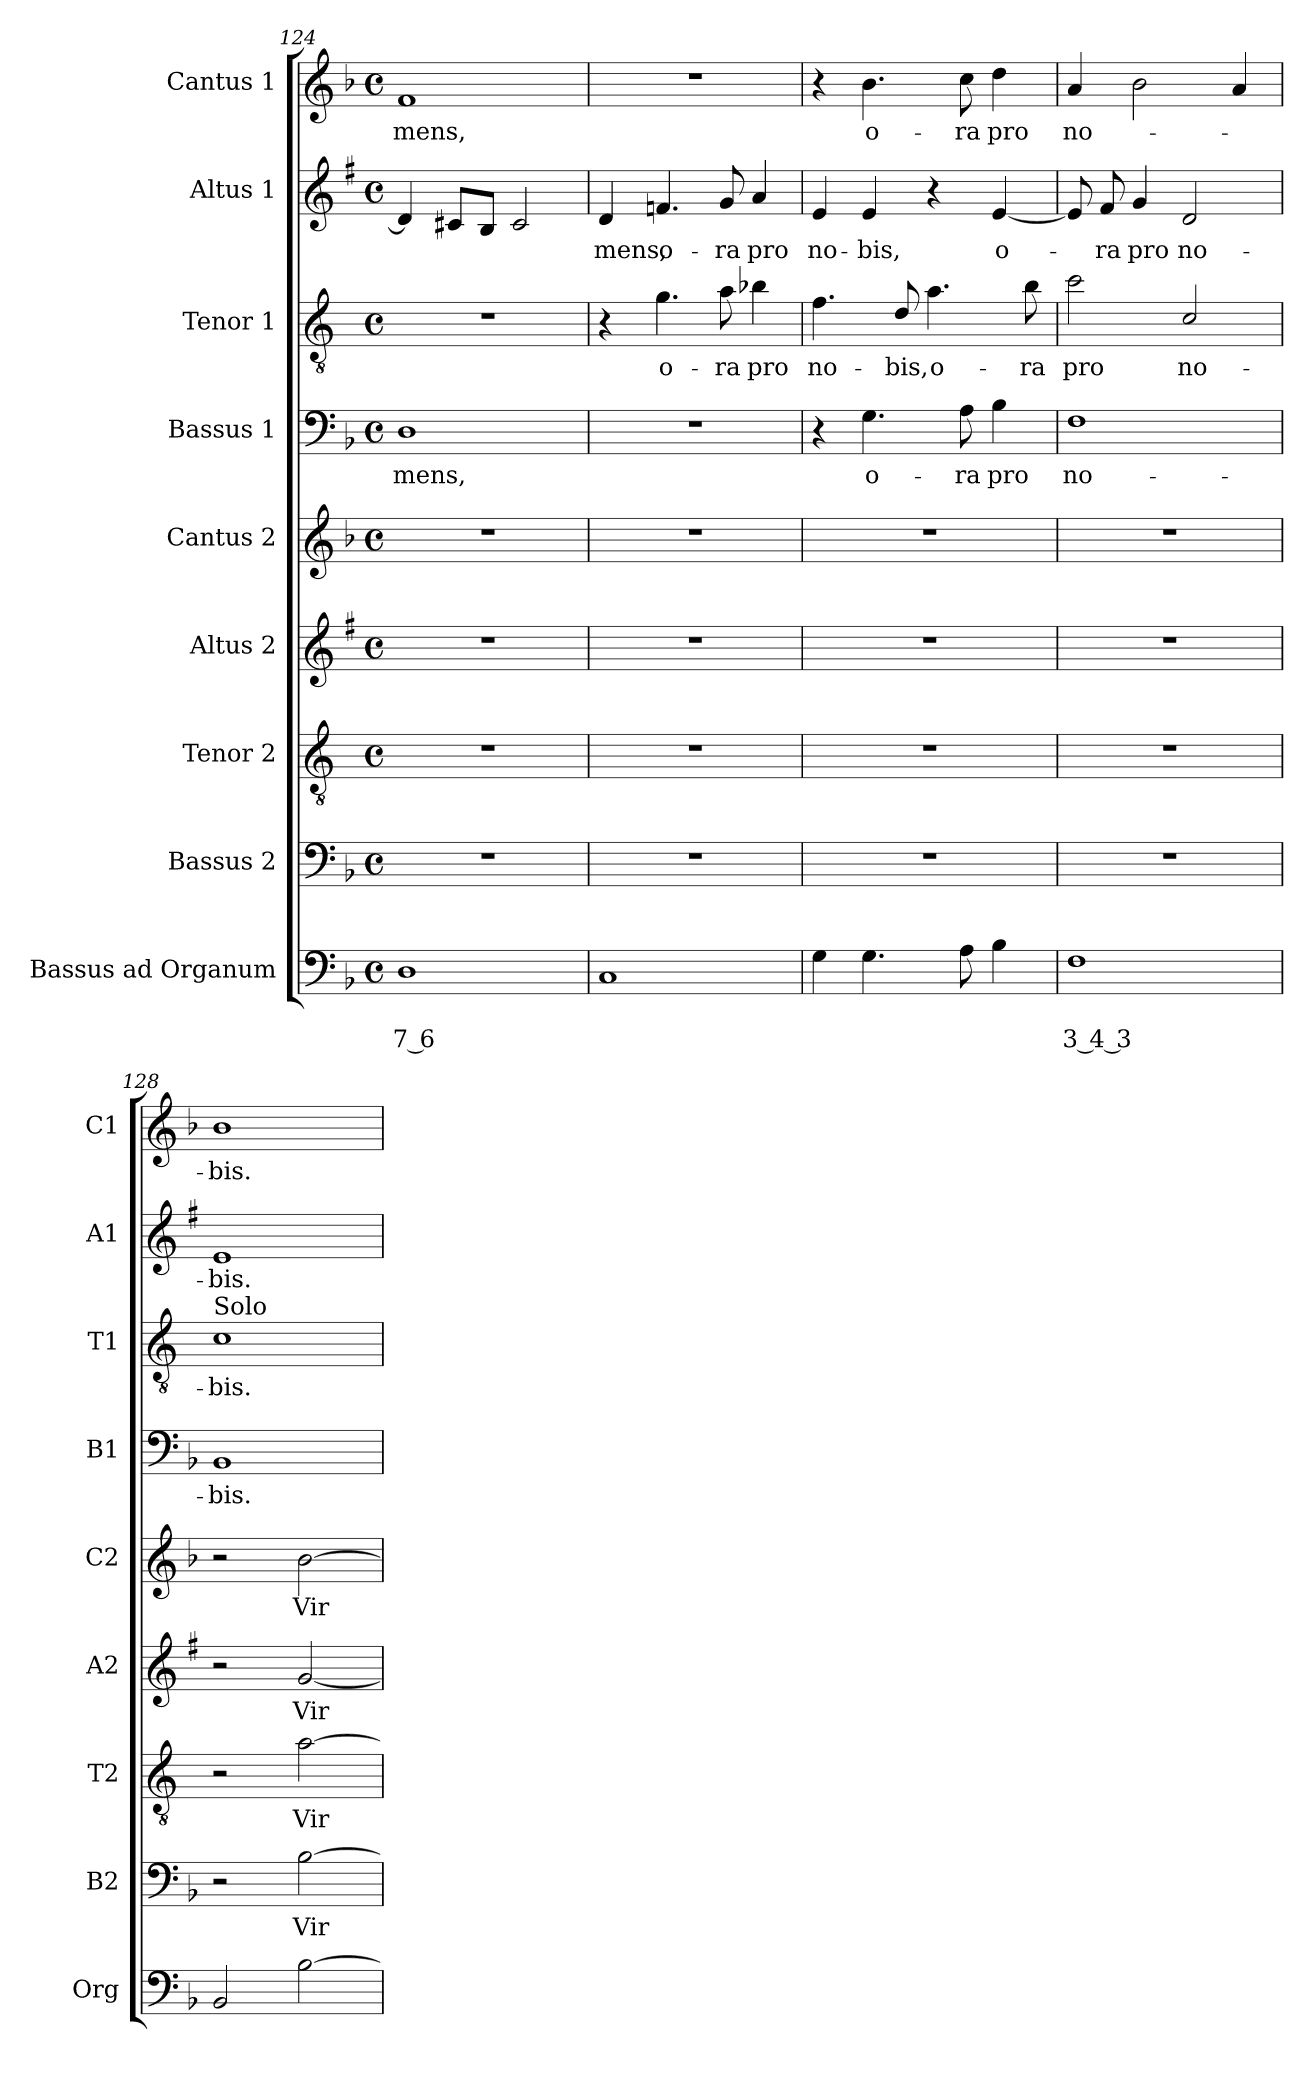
**kern	**text	**text	**kern	**text	**kern	**text	**kern	**text	**kern	**text	**kern	**text	**kern	**text	**kern	**text	**kern	**text
*part9	*part9	*part9	*part8	*part8	*part7	*part7	*part6	*part6	*part5	*part5	*part4	*part4	*part3	*part3	*part2	*part2	*part1	*part1
*staff9	*staff9	*staff9	*staff8	*staff8	*staff7	*staff7	*staff6	*staff6	*staff5	*staff5	*staff4	*staff4	*staff3	*staff3	*staff2	*staff2	*staff1	*staff1
*I"Bassus ad Organum	*	*	*I"Bassus 2	*	*I"Tenor 2	*	*I"Altus 2	*	*I"Cantus 2	*	*I"Bassus 1	*	*I"Tenor 1	*	*I"Altus 1	*	*I"Cantus 1	*
*I'Org	*	*	*I'B2	*	*I'T2	*	*I'A2	*	*I'C2	*	*I'B1	*	*I'T1	*	*I'A1	*	*I'C1	*
*clefF4	*	*	*clefF4	*	*clefGv2	*	*clefG2	*	*clefG2	*	*clefF4	*	*clefGv2	*	*clefG2	*	*clefG2	*
*	*	*	*	*	*ITrd4c7	*	*ITrd1c2	*	*	*	*	*	*ITrd4c7	*	*ITrd1c2	*	*	*
*k[b-]	*	*	*k[b-]	*	*k[b-]	*	*k[b-]	*	*k[b-]	*	*k[b-]	*	*k[b-]	*	*k[b-]	*	*k[b-]	*
*F:	*	*	*F:	*	*F:	*	*F:	*	*F:	*	*F:	*	*F:	*	*F:	*	*F:	*
*M4/4	*	*	*M4/4	*	*M4/4	*	*M4/4	*	*M4/4	*	*M4/4	*	*M4/4	*	*M4/4	*	*M4/4	*
*met(c)	*	*	*met(c)	*	*met(c)	*	*met(c)	*	*met(c)	*	*met(c)	*	*met(c)	*	*met(c)	*	*met(c)	*
=124	=124	=124	=124	=124	=124	=124	=124	=124	=124	=124	=124	=124	=124	=124	=124	=124	=124	=124
!	!	!LO:LY:b	!	!	!	!	!	!	!	!	!	!LO:LY:b	!	!	!	!	!	!LO:LY:b
1D	.	7 6	1r	.	1r	.	1r	.	1r	.	1D	-mens,	1r	.	4c/]	.	1f	-mens,
.	.	.	.	.	.	.	.	.	.	.	.	.	.	.	8Bn/L	.	.	.
.	.	.	.	.	.	.	.	.	.	.	.	.	.	.	8A/J	.	.	.
.	.	.	.	.	.	.	.	.	.	.	.	.	.	.	2B/	.	.	.
=125	=125	=125	=125	=125	=125	=125	=125	=125	=125	=125	=125	=125	=125	=125	=125	=125	=125	=125
!	!	!	!	!	!	!	!	!	!	!	!	!	!	!	!	!LO:LY:b	!	!
1C	.	.	1r	.	1r	.	1r	.	1r	.	1r	.	4r	.	4c/	-mens,	1r	.
!	!	!	!	!	!	!	!	!	!	!	!	!	!	!LO:LY:b	!	!LO:LY:b	!	!
.	.	.	.	.	.	.	.	.	.	.	.	.	4.c\	o-	4.e-X/	o-	.	.
!	!	!	!	!	!	!	!	!	!	!	!	!	!	!LO:LY:b	!	!LO:LY:b	!	!
.	.	.	.	.	.	.	.	.	.	.	.	.	8d\	-ra	8f/	-ra	.	.
!	!	!	!	!	!	!	!	!	!	!	!	!	!	!LO:LY:b	!	!LO:LY:b	!	!
.	.	.	.	.	.	.	.	.	.	.	.	.	4e-X\	pro	4g/	pro	.	.
=126	=126	=126	=126	=126	=126	=126	=126	=126	=126	=126	=126	=126	=126	=126	=126	=126	=126	=126
!	!	!	!	!	!	!	!	!	!	!	!	!	!	!LO:LY:b	!	!LO:LY:b	!	!
4G\	.	.	1r	.	1r	.	1r	.	1r	.	4r	.	4.B-\	no-	4d/	no-	4r	.
!	!	!	!	!	!	!	!	!	!	!	!	!LO:LY:b	!	!	!	!LO:LY:b	!	!LO:LY:b
4.G\	.	.	.	.	.	.	.	.	.	.	4.G\	o-	.	.	4d/	-bis,	4.b-\	o-
!	!	!	!	!	!	!	!	!	!	!	!	!	!	!LO:LY:b	!	!	!	!
.	.	.	.	.	.	.	.	.	.	.	.	.	8G/	-bis,	.	.	.	.
!	!	!	!	!	!	!	!	!	!	!	!	!	!	!LO:LY:b	!	!	!	!
.	.	.	.	.	.	.	.	.	.	.	.	.	4.d\	o-	4r	.	.	.
!	!	!	!	!	!	!	!	!	!	!	!	!LO:LY:b	!	!	!	!	!	!LO:LY:b
8A\	.	.	.	.	.	.	.	.	.	.	8A\	-ra	.	.	.	.	8cc\	-ra
!	!	!	!	!	!	!	!	!	!	!	!	!LO:LY:b	!	!	!	!LO:LY:b	!	!LO:LY:b
4B-\	.	.	.	.	.	.	.	.	.	.	4B-\	pro	.	.	[4d/	o-	4dd\	pro
!	!	!	!	!	!	!	!	!	!	!	!	!	!	!LO:LY:b	!	!	!	!
.	.	.	.	.	.	.	.	.	.	.	.	.	8e\	-ra	.	.	.	.
=127	=127	=127	=127	=127	=127	=127	=127	=127	=127	=127	=127	=127	=127	=127	=127	=127	=127	=127
!	!	!LO:LY:b	!	!	!	!	!	!	!	!	!	!LO:LY:b	!	!LO:LY:b	!	!	!	!LO:LY:b
1F	.	3 4 3	1r	.	1r	.	1r	.	1r	.	1F	no-	2f\	pro	8d/]	.	4a/	no-
!	!	!	!	!	!	!	!	!	!	!	!	!	!	!	!	!LO:LY:b	!	!
.	.	.	.	.	.	.	.	.	.	.	.	.	.	.	8e/	-ra	.	.
!	!	!	!	!	!	!	!	!	!	!	!	!	!	!	!	!LO:LY:b	!	!
.	.	.	.	.	.	.	.	.	.	.	.	.	.	.	4f/	pro	2b-\	.
!	!	!	!	!	!	!	!	!	!	!	!	!	!	!LO:LY:b	!	!LO:LY:b	!	!
.	.	.	.	.	.	.	.	.	.	.	.	.	2F/	no-	2c/	no-	.	.
.	.	.	.	.	.	.	.	.	.	.	.	.	.	.	.	.	4a/	.
=128	=128	=128	=128	=128	=128	=128	=128	=128	=128	=128	=128	=128	=128	=128	=128	=128	=128	=128
!	!	!	!	!	!	!	!	!	!	!	!	!	!LO:TX:a:t=Solo	!	!	!	!	!
!	!	!	!	!	!	!	!	!	!	!	!	!LO:LY:b	!	!LO:LY:b	!	!LO:LY:b	!	!LO:LY:b
2BB-/	.	.	2r	.	2r	.	2r	.	2r	.	1BB-	-bis.	1F	-bis.	1d	-bis.	1b-	-bis.
!	!	!	!	!LO:LY:b	!	!LO:LY:b	!	!LO:LY:b	!	!LO:LY:b	!	!	!	!	!	!	!	!
[2B-\	.	.	[2B-\	Vir-	[2d\	Vir-	[2f/	Vir-	[2b-\	Vir-	.	.	.	.	.	.	.	.
=	=	=	=	=	=	=	=	=	=	=	=	=	=	=	=	=	=	=
*-	*-	*-	*-	*-	*-	*-	*-	*-	*-	*-	*-	*-	*-	*-	*-	*-	*-	*-
